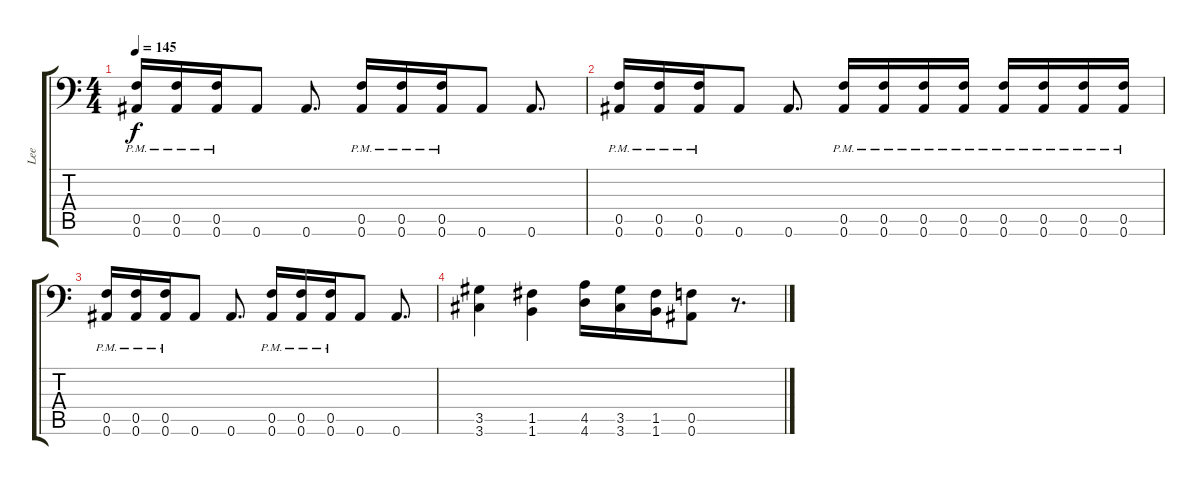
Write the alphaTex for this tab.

\track ("Lee" "Lee") {instrument distortionguitar}
\staff {score tabs}
\tuning (C4 G3 Eb3 Bb2 F2 Bb1) {hide}
\ts (4 4)
\tempo 145
\clef f4
\ks c
(0.5{pm} 0.6{pm}).16{dy f} (0.5{pm} 0.6{pm}).16 (0.5{pm} 0.6{pm}).16 0.6.8 0.6.8{d} (0.5{pm} 0.6{pm}).16 (0.5{pm} 0.6{pm}).16 (0.5{pm} 0.6{pm}).16 0.6.8 0.6.8{d} |
(0.5{pm} 0.6{pm}).16 (0.5{pm} 0.6{pm}).16 (0.5{pm} 0.6{pm}).16 0.6.8 0.6.8{d} (0.5{pm} 0.6{pm}).16 (0.5{pm} 0.6{pm}).16 (0.5{pm} 0.6{pm}).16 (0.5{pm} 0.6{pm}).16 (0.5{pm} 0.6{pm}).16 (0.5{pm} 0.6{pm}).16 (0.5{pm} 0.6{pm}).16 (0.5{pm} 0.6{pm}).16 |
(0.5{pm} 0.6{pm}).16 (0.5{pm} 0.6{pm}).16 (0.5{pm} 0.6{pm}).16 0.6.8 0.6.8{d} (0.5{pm} 0.6{pm}).16 (0.5{pm} 0.6{pm}).16 (0.5{pm} 0.6{pm}).16 0.6.8 0.6.8{d} |
(3.5 3.6).4 (1.5 1.6).4 (4.5 4.6).16 (3.5 3.6).16 (1.5 1.6).16 (0.5 0.6).8 r.8{d}
